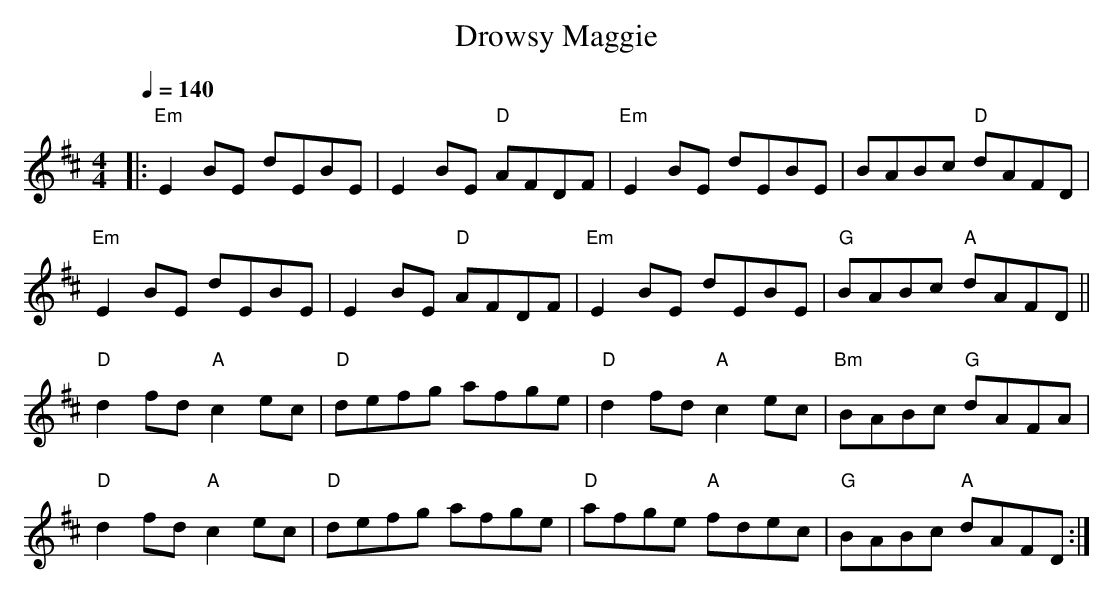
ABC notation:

X:1
T:Drowsy Maggie
L:1/8
Q:1/4=140
M:4/4
K:D
V:1 treble
V:1
|: "Em" E2 BE dEBE | E2 BE "D" AFDF | "Em" E2 BE dEBE | BABc "D" dAFD |$ "Em" E2 BE dEBE | %5
 E2 BE "D" AFDF | "Em" E2 BE dEBE | "G" BABc "A" dAFD ||$ "D" d2 fd "A" c2 ec | "D" defg afge | %10
"D" d2 fd "A" c2 ec | "Bm" BABc "G" dAFA |$ "D" d2 fd "A" c2 ec | "D" defg afge | "D" afge "A" fdec | %15
"G" BABc "A" dAFD :| %16
